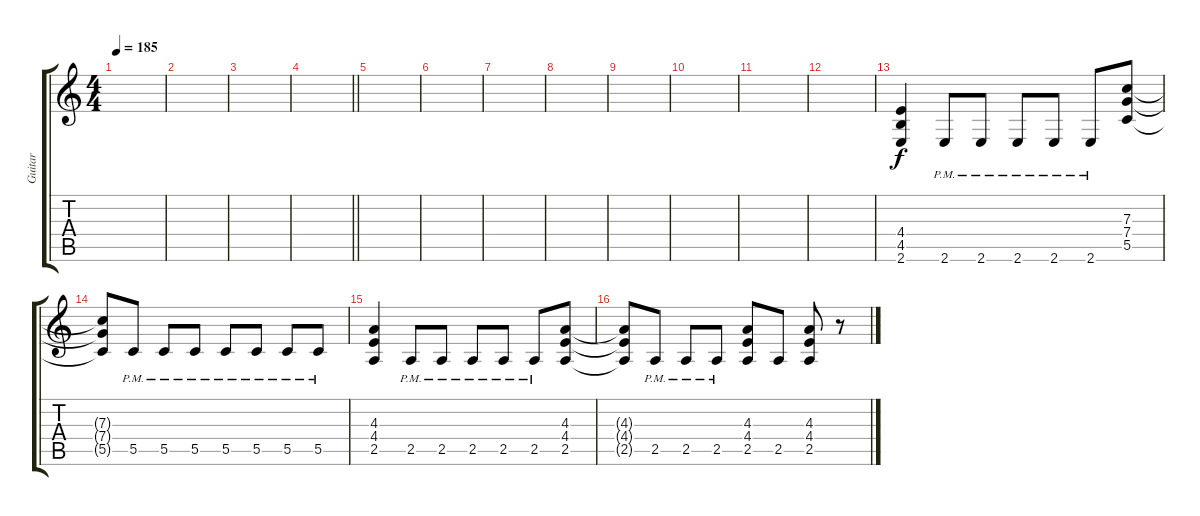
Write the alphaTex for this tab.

\track ("Guitar" "Guitar") {instrument distortionguitar}
\staff {score tabs}
\tuning (D4 A3 F3 C3 G2 D2) {hide}
\ts (4 4)
\tempo 185
\clef g2
\ks c
|
|
|
\barLineRight lightlight
|
\section ("" "")
|
|
|
|
|
|
|
|
(4.4 4.5 2.6).4 2.6{pm}.8 2.6{pm}.8 2.6{pm}.8 2.6{pm}.8 2.6{pm}.8 (7.3 7.4 5.5).8 |
(7.3{t} 7.4{t} 5.5{t}).8 5.5{pm}.8 5.5{pm}.8 5.5{pm}.8 5.5{pm}.8 5.5{pm}.8 5.5{pm}.8 5.5{pm}.8 |
(4.3 4.4 2.5).4 2.5{pm}.8 2.5{pm}.8 2.5{pm}.8 2.5{pm}.8 2.5{pm}.8 (4.3 4.4 2.5).8 |
(4.3{t} 4.4{t} 2.5{t}).8 2.5{pm}.8 2.5{pm}.8 2.5{pm}.8 (4.3 4.4 2.5).8 2.5.8 (4.3 4.4 2.5).8 r.8
